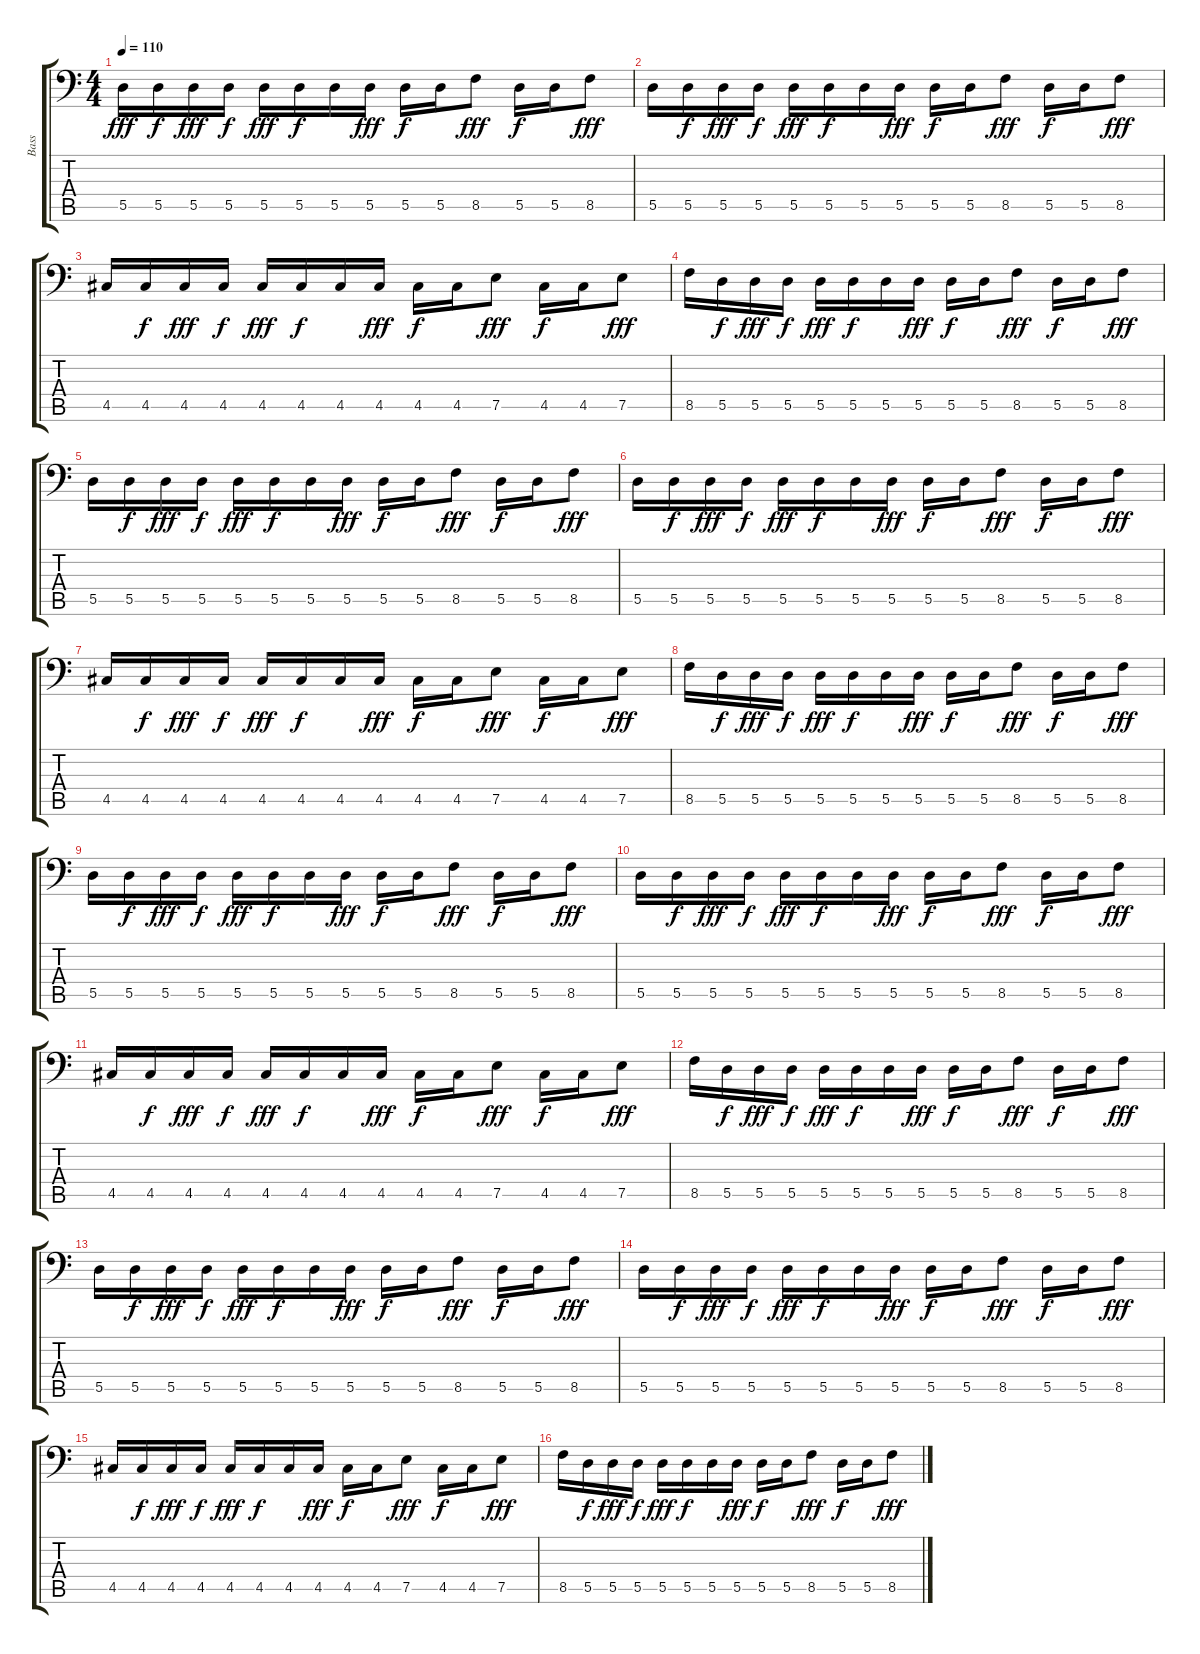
\track ("Bass" "Bass") {instrument electricbassfinger}
\staff {score tabs}
\tuning (E3 B2 G2 D2 A1 Db1) {hide}
\ts (4 4)
\tempo 110
\clef f4
\ks c
5.5.16{dy fff} 5.5.16{dy f} 5.5.16{dy fff} 5.5.16{dy f} 5.5.16{dy fff} 5.5.16{dy f} 5.5.16 5.5.16{dy fff} 5.5.16{dy f} 5.5.16 8.5.8{dy fff} 5.5.16{dy f} 5.5.16 8.5.8{dy fff} |
5.5.16 5.5.16{dy f} 5.5.16{dy fff} 5.5.16{dy f} 5.5.16{dy fff} 5.5.16{dy f} 5.5.16 5.5.16{dy fff} 5.5.16{dy f} 5.5.16 8.5.8{dy fff} 5.5.16{dy f} 5.5.16 8.5.8{dy fff} |
4.5.16 4.5.16{dy f} 4.5.16{dy fff} 4.5.16{dy f} 4.5.16{dy fff} 4.5.16{dy f} 4.5.16 4.5.16{dy fff} 4.5.16{dy f} 4.5.16 7.5.8{dy fff} 4.5.16{dy f} 4.5.16 7.5.8{dy fff} |
8.5.16 5.5.16{dy f} 5.5.16{dy fff} 5.5.16{dy f} 5.5.16{dy fff} 5.5.16{dy f} 5.5.16 5.5.16{dy fff} 5.5.16{dy f} 5.5.16 8.5.8{dy fff} 5.5.16{dy f} 5.5.16 8.5.8{dy fff} |
5.5.16 5.5.16{dy f} 5.5.16{dy fff} 5.5.16{dy f} 5.5.16{dy fff} 5.5.16{dy f} 5.5.16 5.5.16{dy fff} 5.5.16{dy f} 5.5.16 8.5.8{dy fff} 5.5.16{dy f} 5.5.16 8.5.8{dy fff} |
5.5.16 5.5.16{dy f} 5.5.16{dy fff} 5.5.16{dy f} 5.5.16{dy fff} 5.5.16{dy f} 5.5.16 5.5.16{dy fff} 5.5.16{dy f} 5.5.16 8.5.8{dy fff} 5.5.16{dy f} 5.5.16 8.5.8{dy fff} |
4.5.16 4.5.16{dy f} 4.5.16{dy fff} 4.5.16{dy f} 4.5.16{dy fff} 4.5.16{dy f} 4.5.16 4.5.16{dy fff} 4.5.16{dy f} 4.5.16 7.5.8{dy fff} 4.5.16{dy f} 4.5.16 7.5.8{dy fff} |
8.5.16 5.5.16{dy f} 5.5.16{dy fff} 5.5.16{dy f} 5.5.16{dy fff} 5.5.16{dy f} 5.5.16 5.5.16{dy fff} 5.5.16{dy f} 5.5.16 8.5.8{dy fff} 5.5.16{dy f} 5.5.16 8.5.8{dy fff} |
5.5.16 5.5.16{dy f} 5.5.16{dy fff} 5.5.16{dy f} 5.5.16{dy fff} 5.5.16{dy f} 5.5.16 5.5.16{dy fff} 5.5.16{dy f} 5.5.16 8.5.8{dy fff} 5.5.16{dy f} 5.5.16 8.5.8{dy fff} |
5.5.16 5.5.16{dy f} 5.5.16{dy fff} 5.5.16{dy f} 5.5.16{dy fff} 5.5.16{dy f} 5.5.16 5.5.16{dy fff} 5.5.16{dy f} 5.5.16 8.5.8{dy fff} 5.5.16{dy f} 5.5.16 8.5.8{dy fff} |
4.5.16 4.5.16{dy f} 4.5.16{dy fff} 4.5.16{dy f} 4.5.16{dy fff} 4.5.16{dy f} 4.5.16 4.5.16{dy fff} 4.5.16{dy f} 4.5.16 7.5.8{dy fff} 4.5.16{dy f} 4.5.16 7.5.8{dy fff} |
8.5.16 5.5.16{dy f} 5.5.16{dy fff} 5.5.16{dy f} 5.5.16{dy fff} 5.5.16{dy f} 5.5.16 5.5.16{dy fff} 5.5.16{dy f} 5.5.16 8.5.8{dy fff} 5.5.16{dy f} 5.5.16 8.5.8{dy fff} |
5.5.16 5.5.16{dy f} 5.5.16{dy fff} 5.5.16{dy f} 5.5.16{dy fff} 5.5.16{dy f} 5.5.16 5.5.16{dy fff} 5.5.16{dy f} 5.5.16 8.5.8{dy fff} 5.5.16{dy f} 5.5.16 8.5.8{dy fff} |
5.5.16 5.5.16{dy f} 5.5.16{dy fff} 5.5.16{dy f} 5.5.16{dy fff} 5.5.16{dy f} 5.5.16 5.5.16{dy fff} 5.5.16{dy f} 5.5.16 8.5.8{dy fff} 5.5.16{dy f} 5.5.16 8.5.8{dy fff} |
4.5.16 4.5.16{dy f} 4.5.16{dy fff} 4.5.16{dy f} 4.5.16{dy fff} 4.5.16{dy f} 4.5.16 4.5.16{dy fff} 4.5.16{dy f} 4.5.16 7.5.8{dy fff} 4.5.16{dy f} 4.5.16 7.5.8{dy fff} |
8.5.16 5.5.16{dy f} 5.5.16{dy fff} 5.5.16{dy f} 5.5.16{dy fff} 5.5.16{dy f} 5.5.16 5.5.16{dy fff} 5.5.16{dy f} 5.5.16 8.5.8{dy fff} 5.5.16{dy f} 5.5.16 8.5.8{dy fff}
